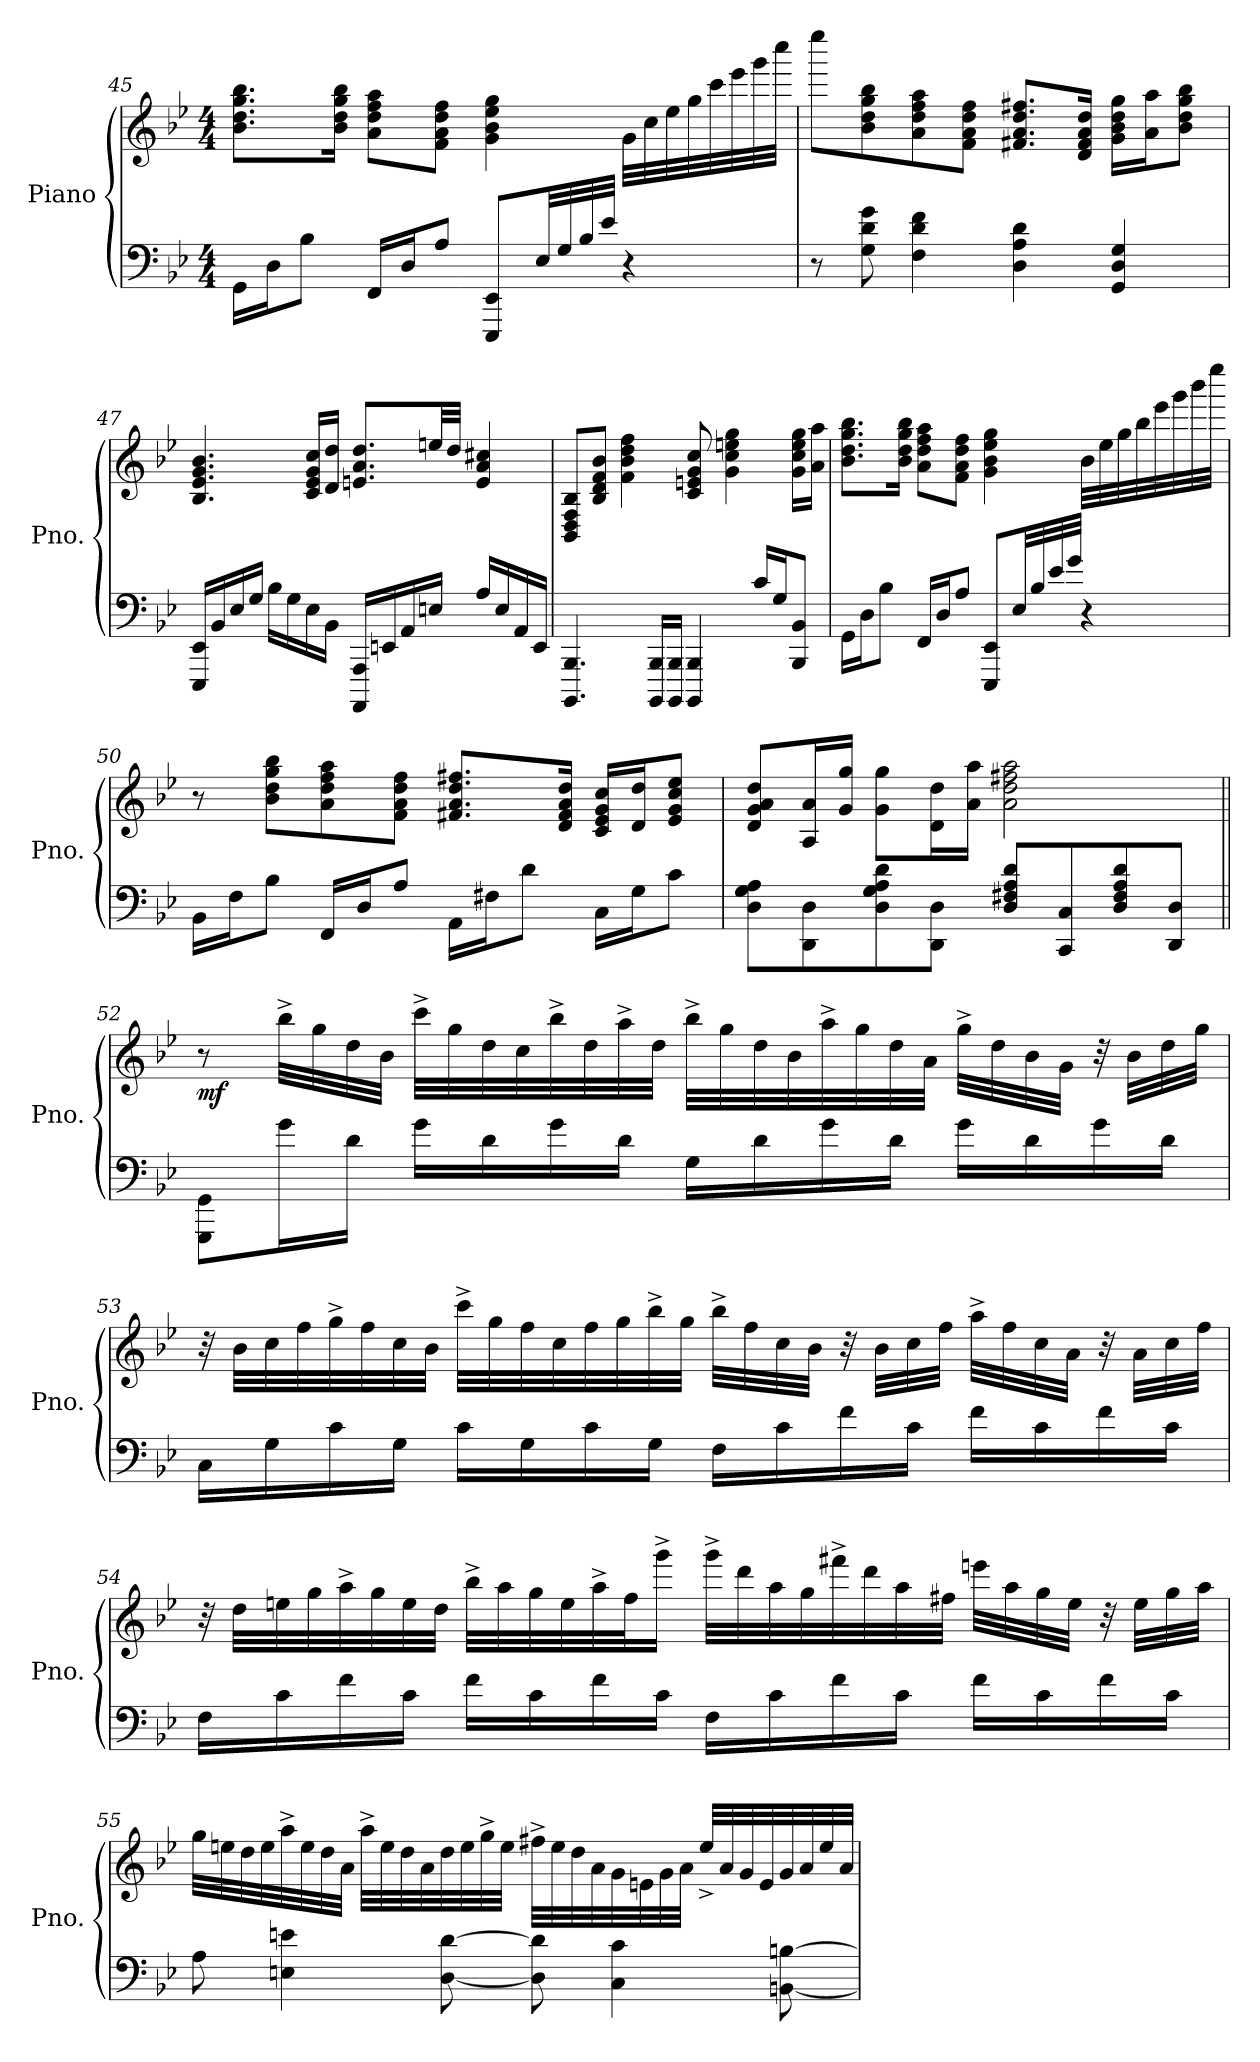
**kern	**kern	**dynam
*part1	*part1	*part1
*staff2	*staff1	*staff1/2
*I"Piano	*	*
*I'Pno.	*	*
*clefF4	*clefG2	*
*k[b-e-]	*k[b-e-]	*
*M4/4	*M4/4	*
=45	=45	=45
16GG\LL	8.b-\ 8.dd\ 8.gg\ 8.bb-\L	.
16D\J	.	.
8B-\J	.	.
.	16b-\ 16dd\ 16gg\ 16bb-\Jk	.
16FF/LL	8a\ 8dd\ 8ff\ 8aa\L	.
16D/J	.	.
8A/J	8f\ 8a\ 8dd\ 8ff\J	.
8EEE-/ 8EE-/L	4g\ 4b-\ 4ee-\ 4gg\	.
32E-/LL	.	.
32G/	.	.
32B-/	.	.
32e-/JJJ	.	.
4r	32g\LLL	.
.	32cc\	.
.	32ee-\	.
.	32gg\	.
.	32ccc\	.
.	32eee-\	.
.	32ggg\	.
.	32cccc\JJJ	.
!!LO:LB:g=z
=46	=46	=46
8r	8eeee-\L	.
8G\ 8d\ 8g\	8b-\ 8dd\ 8gg\ 8bb-\	.
4F\ 4d\ 4f\	8a\ 8dd\ 8ff\ 8aa\	.
.	8f\ 8a\ 8dd\ 8ff\J	.
4D\ 4A\ 4d\	8.f#X/ 8.a/ 8.dd/ 8.ff#X/L	.
.	16d/ 16f#/ 16a/ 16dd/Jk	.
4GG/ 4D/ 4G/	16g\ 16b-\ 16dd\ 16gg\LL	.
.	16a\ 16aa\J	.
.	8b-\ 8dd\ 8gg\ 8bb-\J	.
=47	=47	=47
16EEE-/ 16EE-/LL	4.B-/ 4.e-/ 4.g/ 4.b-/	.
16BB-/	.	.
16E-/	.	.
16G/JJ	.	.
16B-\LL	.	.
16G\	.	.
16E-\	16c/ 16e-/ 16g/ 16cc/LL	.
16BB-\JJ	16d/ 16dd/JJ	.
16AAAA/ 16AAA/LL	8.en/ 8.a/ 8.dd/L	.
16EEn/	.	.
16AA/	.	.
16En/JJ	32een/LL	.
.	32dd/JJJ	.
16A/LL	4e/ 4a/ 4cc#X/	.
16E/	.	.
16AA/	.	.
16EE/JJ	.	.
!!LO:LB:g=z
=48	=48	=48
4.BBBB-/ 4.BBB-/	8BB-/ 8D/ 8F/ 8B-/L	.
.	8B-/ 8d/ 8f/ 8b-/J	.
.	4f\ 4b-\ 4dd\ 4ff\	.
16BBBB-/ 16BBB-/LL	.	.
16BBBB-/ 16BBB-/JJ	.	.
4BBBB-/ 4BBB-/	8c/ 8en/ 8g/ 8cc/	.
.	4g\ 4cc\ 4een\ 4gg\	.
16c/LL	.	.
16G/J	.	.
8BBB-/ 8BB-/J	16g\ 16cc\ 16ee\ 16gg\LL	.
.	16a\ 16aa\JJ	.
=49	=49	=49
16GG\LL	8.b-\ 8.dd\ 8.gg\ 8.bb-\L	.
16D\J	.	.
8B-\J	.	.
.	16b-\ 16dd\ 16gg\ 16bb-\Jk	.
16FF/LL	8a\ 8dd\ 8ff\ 8aa\L	.
16D/J	.	.
8A/J	8f\ 8a\ 8dd\ 8ff\J	.
8EEE-/ 8EE-/L	4g\ 4b-\ 4ee-\ 4gg\	.
32E-/LL	.	.
32B-/	.	.
32e-/	.	.
32g/JJJ	.	.
4r	32b-\LLL	.
.	32ee-\	.
.	32gg\	.
.	32bb-\	.
.	32eee-\	.
.	32ggg\	.
.	32bbb-\	.
.	32eeee-\JJJ	.
!!LO:LB:g=z
=50	=50	=50
16BB-\LL	8r	.
16F\J	.	.
8B-\J	8b-\ 8dd\ 8gg\ 8bb-\L	.
16FF/LL	8a\ 8dd\ 8ff\ 8aa\	.
16D/J	.	.
8A/J	8f\ 8a\ 8dd\ 8ff\J	.
16AA\LL	8.f#X/ 8.a/ 8.dd/ 8.ff#X/L	.
16F#X\J	.	.
8d\J	.	.
.	16d/ 16f#/ 16a/ 16dd/Jk	.
16C\LL	16c/ 16e-/ 16g/ 16cc/LL	.
16G\J	16d/ 16dd/J	.
8c\J	8e-/ 8g/ 8cc/ 8ee-/J	.
=51	=51	=51
8D\ 8G\ 8A\L	8d/ 8g/ 8a/ 8dd/L	.
8DD\ 8D\	16A/ 16a/L	.
.	16g/ 16gg/JJ	.
8D\ 8G\ 8A\ 8d\	8g\ 8gg\L	.
8DD\ 8D\J	16d\ 16dd\L	.
.	16a\ 16aa\JJ	.
8D/ 8F#X/ 8A/ 8d/L	2a\ 2dd\ 2ff#X\ 2aa\	.
8CC/ 8C/	.	.
8D/ 8F#/ 8A/ 8d/	.	.
8DD/ 8D/J	.	.
!!LO:LB:g=z
=52||	=52||	=52||
!	!	!LO:DY:b
8GGG\ 8GG\L	8r	mf
16g\L	32bb-^\LLL	.
.	32gg\	.
16d\JJ	32dd\	.
.	32b-\JJJ	.
16g\LL	32ccc^\LLL	.
.	32gg\	.
16d\	32dd\	.
.	32cc\	.
16g\	32bb-^\	.
.	32dd\	.
16d\JJ	32aa^\	.
.	32dd\JJJ	.
16G\LL	32bb-^\LLL	.
.	32gg\	.
16d\	32dd\	.
.	32b-\	.
16g\	32aa^\	.
.	32gg\	.
16d\JJ	32dd\	.
.	32a\JJJ	.
16g\LL	32gg^\LLL	.
.	32dd\	.
16d\	32b-\	.
.	32g\JJJ	.
16g\	32r	.
.	32b-\LLL	.
16d\JJ	32dd\	.
.	32gg\JJJ	.
!!LO:PB:g=z
=53	=53	=53
16C\LL	32r	.
.	32b-\LLL	.
16G\	32cc\	.
.	32ff\	.
16c\	32gg^\	.
.	32ff\	.
16G\JJ	32cc\	.
.	32b-\JJJ	.
16c\LL	32ccc^\LLL	.
.	32gg\	.
16G\	32ff\	.
.	32cc\	.
16c\	32ff\	.
.	32gg\	.
16G\JJ	32bb-^\	.
.	32gg\JJJ	.
16F\LL	32bb-^\LLL	.
.	32ff\	.
16c\	32cc\	.
.	32b-\JJJ	.
16f\	32r	.
.	32b-\LLL	.
16c\JJ	32cc\	.
.	32ff\JJJ	.
16f\LL	32aa^\LLL	.
.	32ff\	.
16c\	32cc\	.
.	32a\JJJ	.
16f\	32r	.
.	32a\LLL	.
16c\JJ	32cc\	.
.	32ff\JJJ	.
!!LO:LB:g=z
=54	=54	=54
16F\LL	32r	.
.	32dd\LLL	.
16c\	32een\	.
.	32gg\	.
16f\	32aa^\	.
.	32gg\	.
16c\JJ	32ee\	.
.	32dd\JJJ	.
16f\LL	32bb-^\LLL	.
.	32aa\	.
16c\	32gg\	.
.	32ee\	.
16f\	32aa^\	.
.	32ff\J	.
16c\JJ	16ggg^\JJ	.
16F\LL	32ggg^\LLL	.
.	32ddd\	.
16c\	32aa\	.
.	32gg\	.
16f\	32fff#X^\	.
.	32ddd\	.
16c\JJ	32aa\	.
.	32ff#X\JJJ	.
16f\LL	32eeen\LLL	.
.	32aa\	.
16c\	32gg\	.
.	32ee\JJJ	.
16f\	32r	.
.	32ee\LLL	.
16c\JJ	32gg\	.
.	32aa\JJJ	.
!!LO:LB:g=z
=55	=55	=55
8A\	32gg\LLL	.
.	32een\	.
.	32dd\	.
.	32ee\	.
4En\ 4en\	32aa^\	.
.	32ee\	.
.	32dd\	.
.	32a\JJJ	.
.	32aa^\LLL	.
.	32ee\	.
.	32dd\	.
.	32a\	.
[8D\ [8d\	32dd\	.
.	32ee\	.
.	32gg^\	.
.	32ee\JJJ	.
8D\] 8d\]	32ff#X^\LLL	.
.	32ee\	.
.	32dd\	.
.	32a\	.
4C\ 4c\	32g\	.
.	32en\	.
.	32g\	.
.	32a\JJJ	.
.	32ee^/LLL	.
.	32a/	.
.	32g/	.
.	32e/	.
[8BBn\ [8Bn\	32g/	.
.	32a/	.
.	32ee/	.
.	32a/JJJ	.
=	=	=
*-	*-	*-
